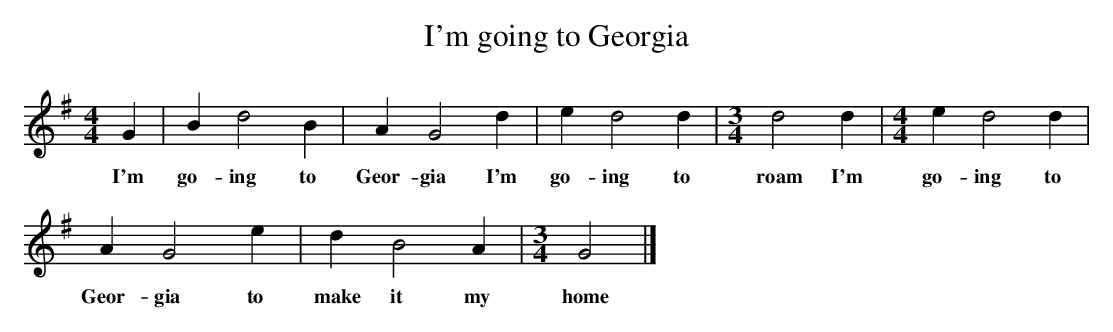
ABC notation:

X:1
T:I'm going to Georgia
M:4/4
L:1/4
K:G
G | B d2 B | A G2 d | e d2 d | [M:3/4]d2 d | [M:4/4]e  d2 d |
w:I'm go-ing to Geor-gia I'm go-ing to roam I'm go-ing to
A G2 e |  d B2 A | [M:3/4]G2 |]
w:Geor-gia to make it my home
